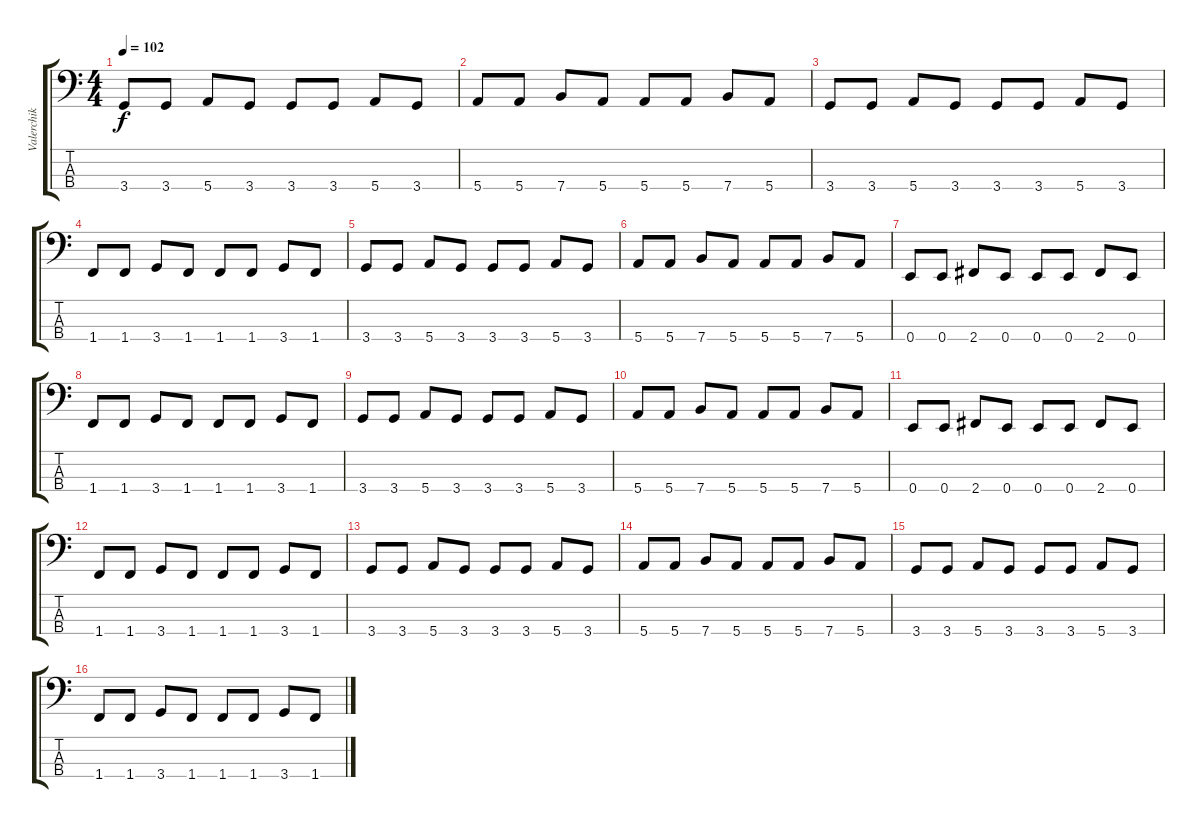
\track ("Valerchik" "Valerchik") {instrument electricbassfinger}
\staff {score tabs}
\tuning (G2 D2 A1 E1) {hide}
\ts (4 4)
\tempo 102
\clef f4
\ks c
3.4.8{dy f} 3.4.8 5.4.8 3.4.8 3.4.8 3.4.8 5.4.8 3.4.8 |
5.4.8 5.4.8 7.4.8 5.4.8 5.4.8 5.4.8 7.4.8 5.4.8 |
3.4.8 3.4.8 5.4.8 3.4.8 3.4.8 3.4.8 5.4.8 3.4.8 |
1.4.8 1.4.8 3.4.8 1.4.8 1.4.8 1.4.8 3.4.8 1.4.8 |
3.4.8 3.4.8 5.4.8 3.4.8 3.4.8 3.4.8 5.4.8 3.4.8 |
5.4.8 5.4.8 7.4.8 5.4.8 5.4.8 5.4.8 7.4.8 5.4.8 |
0.4.8 0.4.8 2.4.8 0.4.8 0.4.8 0.4.8 2.4.8 0.4.8 |
1.4.8 1.4.8 3.4.8 1.4.8 1.4.8 1.4.8 3.4.8 1.4.8 |
3.4.8 3.4.8 5.4.8 3.4.8 3.4.8 3.4.8 5.4.8 3.4.8 |
5.4.8 5.4.8 7.4.8 5.4.8 5.4.8 5.4.8 7.4.8 5.4.8 |
0.4.8 0.4.8 2.4.8 0.4.8 0.4.8 0.4.8 2.4.8 0.4.8 |
1.4.8 1.4.8 3.4.8 1.4.8 1.4.8 1.4.8 3.4.8 1.4.8 |
3.4.8 3.4.8 5.4.8 3.4.8 3.4.8 3.4.8 5.4.8 3.4.8 |
5.4.8 5.4.8 7.4.8 5.4.8 5.4.8 5.4.8 7.4.8 5.4.8 |
3.4.8 3.4.8 5.4.8 3.4.8 3.4.8 3.4.8 5.4.8 3.4.8 |
1.4.8 1.4.8 3.4.8 1.4.8 1.4.8 1.4.8 3.4.8 1.4.8
